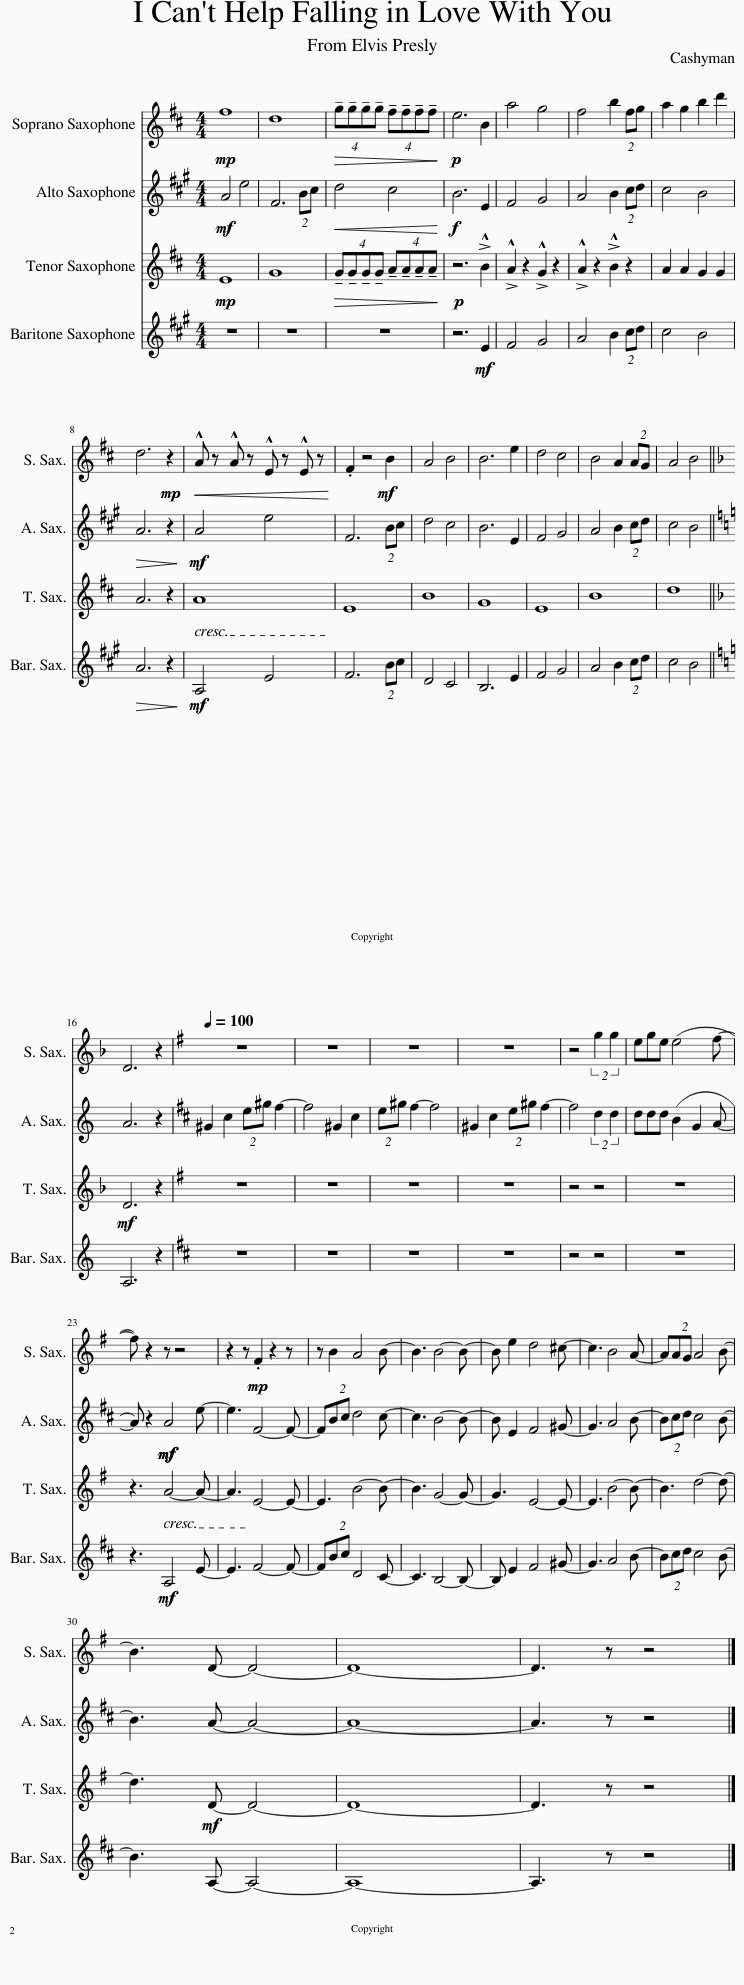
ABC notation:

X:1
%%score 1 2 3 4
L:1/8
M:4/4
I:linebreak $
K:none
V:1 treble transpose=-2
V:2 treble transpose=-9
V:3 treble transpose=-14
V:4 treble transpose=-21
V:1
[K:D]!mp! f8 | d8 |!>(! !tenuto!g!tenuto!g!tenuto!g!tenuto!g !tenuto!f!tenuto!f!tenuto!f!tenuto!f!>)! |!p! e6 B2 | a4 g4 | %5
 f4 b2 fg | a2 g2 b2 d'2 |$ d6!mp! z2 |!<(! !^!A z !^!A z !^!E z !^!E z!<)! | .F2 z4!mf! B2 | %10
 A4 B4 | B6 e2 | d4 c4 | B4 A2 AG | A4 B4 ||$ %15
[K:F] D6 z2 |[K:G][Q:1/4=100] z8 | z8 | z8 | z8 | %20
 z4 g2 g2 | ege (e4 f- |$ f) z2 z z4 | z2 z!mp! .F2 z2 z | z B2 A4 B- | %25
 B3 B4- B- | B e2 d4 ^c- | c3 B4 A- | AAG A4 B- |$ B3 D- D4- | %30
 D8- | D3 z z4 |] %32
V:2
[K:A]!mf! A4 e4 | F6 Bc |!<(! d4 c4!<)! |!f! B6 E2 | F4 G4 | %5
 A4 B2 cd | c4 B4 |$!>(! A6 z2!>)! |!mf! A4 e4 | F6 Bc | %10
 d4 c4 | B6 E2 | F4 G4 | A4 B2 cd | c4 B4 ||$ %15
[K:C] A6 z2 |[K:D] ^G2 c2 e^g f2- | f4 ^G2 c2 | e^g f2- f4 | ^G2 c2 e^g f2- | %20
 f4 d2 d2 | ddd (B2 G2 A- |$ A) z2!mf!!mf! A4 e- | e3 F4- F- | FBc d4 c- | %25
 c3 B4- B- | B E2 F4 ^G- | G3 A4 B- | Bcd c4 B- |$ B3 A- A4- | %30
 A8- | A3 z z4 |] %32
V:3
[K:D]!mp! E8 | G8 |!>(! !tenuto!G!tenuto!G!tenuto!G!tenuto!G !tenuto!A!tenuto!A!tenuto!A!tenuto!A!>)! |!p! z6 !>!!^!B2 | !>!!^!A2 z2 !>!!^!G2 z2 | %5
 !>!!^!A2 z2 !>!!^!B2 z2 | A2 A2 G2 G2 |$ A6 z2 | A8 | E8 | %10
 B8 | G8 | E8 | B8 | d8 ||$ %15
[K:F]!mf! D6 z2 |[K:G] z8 | z8 | z8 | z8 | %20
 z4 z4 | z8 |$ z3 A4- A- | A3 E4- E- | E3 B4- B- | %25
 B3 G4- G- | G3 E4- E- | E3 B4- B- | B3 d4- d- |$ d3!mf! D- D4- | %30
 D8- | D3 z z4 |] %32
V:4
[K:A] z8 | z8 | z8 | z6!mf! E2 | F4 G4 | %5
 A4 B2 cd | c4 B4 |$!>(! A6 z2!>)! |!mf! A,4 E4 | F6 Bc | %10
 D4 C4 | B,6 E2 | F4 G4 | A4 B2 cd | c4 B4 ||$ %15
[K:C] A,6 z2 |[K:D] z8 | z8 | z8 | z8 | %20
 z4 z4 | z8 |$ z3!mf! A,4 E- | E3 F4- F- | FBc D4 C- | %25
 C3 B,4- B,- | B, E2 F4 ^G- | G3 A4 B- | Bcd c4 B- |$ B3 A,- A,4- | %30
 A,8- | A,3 z z4 |] %32
